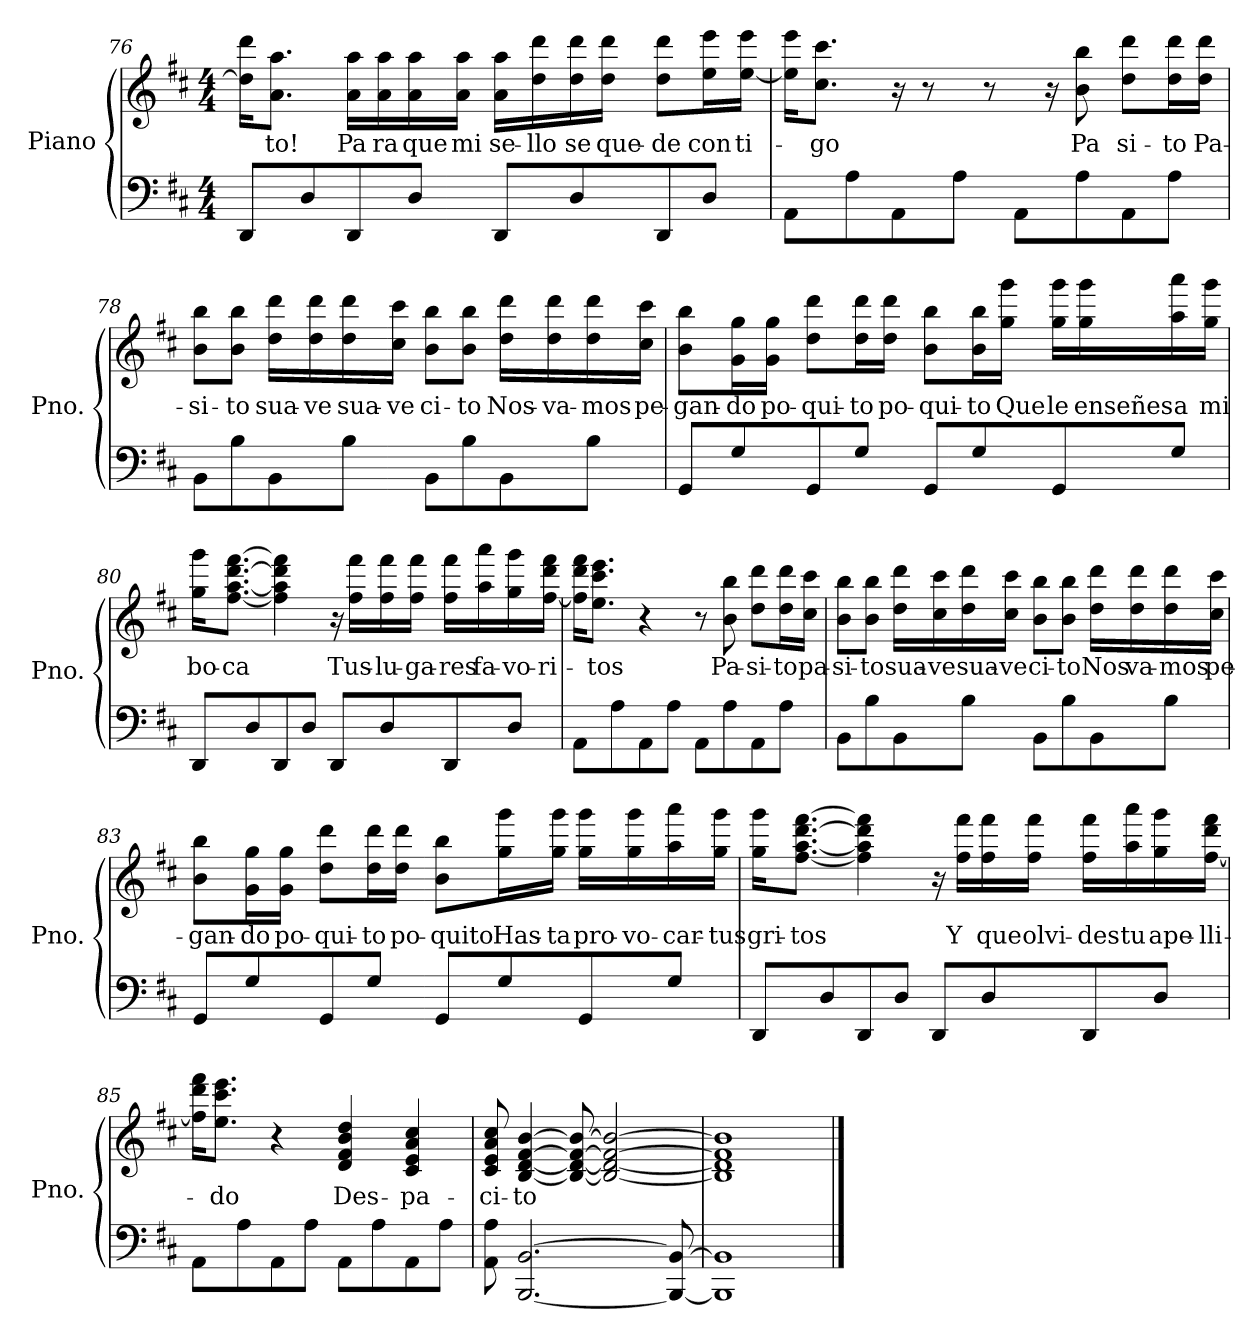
**kern	**kern	**text
*part1	*part1	*part1
*staff2	*staff1	*staff1
*I"Piano	*	*
*I'Pno.	*	*
*clefF4	*clefG2	*
*k[f#c#]	*k[f#c#]	*
*M4/4	*M4/4	*
=76	=76	=76
8DD/L	16dd\] 16ddd\KL	.
.	8.a\ 8.aa\J	-to!
8D/	.	.
8DD/	16a\ 16aa\LL	Pa
.	16a\ 16aa\	ra
8D/J	16a\ 16aa\	que
.	16a\ 16aa\JJ	mi
8DD/L	16a\ 16aa\LL	se-
.	16dd\ 16ddd\	-llo
8D/	16dd\ 16ddd\	se
.	16dd\ 16ddd\JJ	que-
8DD/	8dd\ 8ddd\L	-de
8D/J	16ee\ 16eee\L	con
.	[16ee\ 16eee\JJ	ti-
!!LO:LB:g=z
=77	=77	=77
8AA\L	16ee\] 16eee\KL	.
.	8.cc#\ 8.ccc#\J	-go
8A\	.	.
8AA\	16r	.
.	8r	.
8A\J	.	.
.	8r	.
8AA\L	.	.
.	16r	.
8A\	8b\ 8bb\	Pa
8AA\	8dd\ 8ddd\L	si-
8A\J	16dd\ 16ddd\L	-to
.	16dd\ 16ddd\JJ	Pa-
=78	=78	=78
8BB\L	8b\ 8bb\L	-si-
8B\	8b\ 8bb\J	-to
8BB\	16dd\ 16ddd\LL	sua-
.	16dd\ 16ddd\	-ve
8B\J	16dd\ 16ddd\	sua-
.	16cc#\ 16ccc#\JJ	-ve
8BB\L	8b\ 8bb\L	ci-
8B\	8b\ 8bb\J	-to
8BB\	16dd\ 16ddd\LL	Nos-
.	16dd\ 16ddd\	-va-
8B\J	16dd\ 16ddd\	-mos
.	16cc#\ 16ccc#\JJ	pe-
!!LO:LB:g=z
=79	=79	=79
8GG/L	8b\ 8bb\L	-gan-
8G/	16g\ 16gg\L	-do
.	16g\ 16gg\JJ	po-
8GG/	8dd\ 8ddd\L	-qui-
8G/J	16dd\ 16ddd\L	-to
.	16dd\ 16ddd\JJ	po-
8GG/L	8b\ 8bb\L	-qui-
8G/	16b\ 16bb\L	-to
.	16gg\ 16ggg\JJ	Que
8GG/	16gg\ 16ggg\LL	le
.	16gg\ 16ggg\	enseñes
8G/J	16aa\ 16aaa\	a
.	16gg\ 16ggg\JJ	mi
=80	=80	=80
8DD/L	16gg\ 16ggg\KL	bo-
.	[8.ff#\ [8.aa\ [8.ddd\ [8.fff#\J	-ca
8D/	.	.
8DD/	4ff#\] 4aa\] 4ddd\] 4fff#\]	.
8D/J	.	.
8DD/L	16r	.
.	16ff#\ 16fff#\LL	Tus-
8D/	16ff#\ 16fff#\	-lu-
.	16ff#\ 16fff#\JJ	-ga-
8DD/	16ff#\ 16fff#\LL	-res
.	16aa\ 16aaa\	fa-
8D/J	16gg\ 16ggg\	-vo-
.	[16ff#\ 16ddd\ 16fff#\JJ	-ri-
!!LO:LB:g=z
=81	=81	=81
8AA\L	16ff#\] 16ddd\ 16fff#\KL	.
.	8.ee\ 8.ccc#\ 8.eee\J	-tos
8A\	.	.
8AA\	4r	.
8A\J	.	.
8AA\L	8r	.
8A\	8b\ 8bb\	Pa-
8AA\	8dd\ 8ddd\L	-si-
8A\J	16dd\ 16ddd\L	-to
.	16cc#\ 16ccc#\JJ	pa-
=82	=82	=82
8BB\L	8b\ 8bb\L	-si-
8B\	8b\ 8bb\J	-to
8BB\	16dd\ 16ddd\LL	sua-
.	16cc#\ 16ccc#\	-ve
8B\J	16dd\ 16ddd\	sua-
.	16cc#\ 16ccc#\JJ	-ve
8BB\L	8b\ 8bb\L	ci-
8B\	8b\ 8bb\J	-to
8BB\	16dd\ 16ddd\LL	Nos
.	16dd\ 16ddd\	va-
8B\J	16dd\ 16ddd\	-mos
.	16cc#\ 16ccc#\JJ	pe-
!!LO:LB:g=z
=83	=83	=83
8GG/L	8b\ 8bb\L	-gan-
8G/	16g\ 16gg\L	-do
.	16g\ 16gg\JJ	po-
8GG/	8dd\ 8ddd\L	-qui-
8G/J	16dd\ 16ddd\L	-to
.	16dd\ 16ddd\JJ	po-
8GG/L	8b\ 8bb\L	-quito
8G/	16gg\ 16ggg\L	Has-
.	16gg\ 16ggg\JJ	-ta
8GG/	16gg\ 16ggg\LL	pro-
.	16gg\ 16ggg\	-vo-
8G/J	16aa\ 16aaa\	-car-
.	16gg\ 16ggg\JJ	-tus
=84	=84	=84
8DD/L	16gg\ 16ggg\KL	gri-
.	[8.ff#\ [8.aa\ [8.ddd\ [8.fff#\J	-tos
8D/	.	.
8DD/	4ff#\] 4aa\] 4ddd\] 4fff#\]	.
8D/J	.	.
8DD/L	16r	.
.	16ff#\ 16fff#\LL	Y
8D/	16ff#\ 16fff#\	que
.	16ff#\ 16fff#\JJ	olvi-
8DD/	16ff#\ 16fff#\LL	-des
.	16aa\ 16aaa\	tu
8D/J	16gg\ 16ggg\	ape-
.	[16ff#\ 16ddd\ 16fff#\JJ	-lli-
!!LO:PB:g=z
=85	=85	=85
8AA\L	16ff#\] 16ddd\ 16fff#\KL	.
.	8.ee\ 8.ccc#\ 8.eee\J	-do
8A\	.	.
8AA\	4r	.
8A\J	.	.
8AA\L	4d/ 4f#/ 4b/ 4dd/	Des-
8A\	.	.
8AA\	4c#/ 4e/ 4a/ 4cc#/	-pa-
8A\J	.	.
=86	=86	=86
8AA\ 8A\	8c#/ 8e/ 8a/ 8cc#/	-ci-
[2.BBB/ [2.BB/	[4B/ [4d/ [4f#/ [4b/	-to
.	8B/_ 8d/_ 8f#/_ 8b/_	.
.	2B/_ 2d/_ 2f#/_ 2b/_	.
8BBB/_ 8BB/_	.	.
=87	=87	=87
1BBB] 1BB]	1B] 1d] 1f#] 1b]	.
==	==	==
*-	*-	*-
